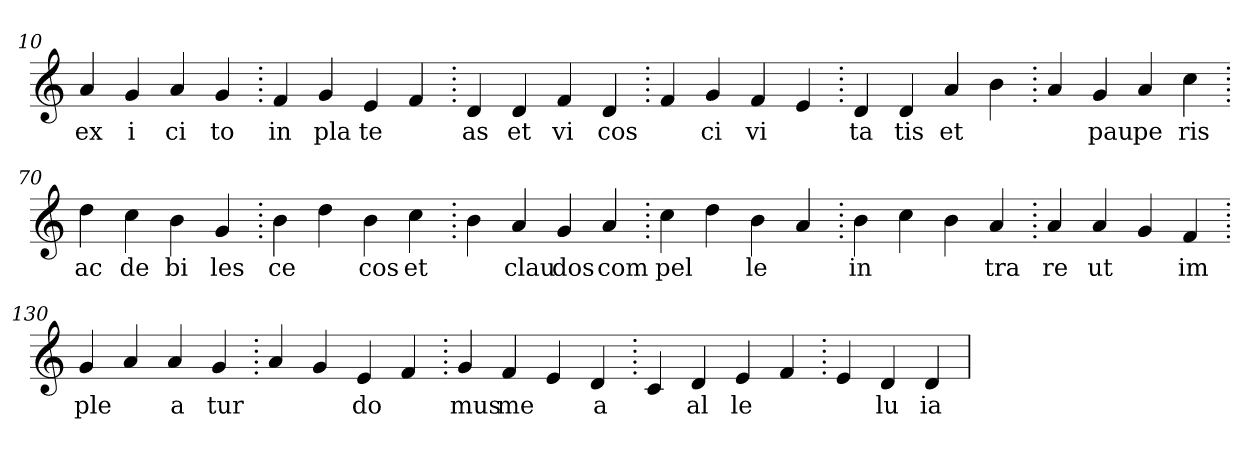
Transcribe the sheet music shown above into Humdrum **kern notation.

**kern	**text
*part1	*part1
*staff1	*staff1
*clefG2	*
=10.	=10.
4a	ex
4g	i
4a	ci
4g	to
=20.	=20.
4f	in
4g	pla
4e	te
4f	.
=30.	=30.
4d	as
4d	et
4f	vi
4d	cos
=40.	=40.
4f	.
4g	ci
4f	vi
4e	.
=50.	=50.
4d	ta
4d	tis
4a	et
4b	.
=60.	=60.
4a	.
4g	pau
4a	pe
4cc	ris
=70.	=70.
4dd	ac
4cc	de
4b	bi
4g	les
=80.	=80.
4b	ce
4dd	.
4b	cos
4cc	et
=90.	=90.
4b	.
4a	clau
4g	dos
4a	com
=100.	=100.
4cc	pel
4dd	.
4b	le
4a	.
=110.	=110.
4b	in
4cc	.
4b	.
4a	tra
=120.	=120.
4a	re
4a	ut
4g	.
4f	im
=130.	=130.
4g	ple
4a	.
4a	a
4g	tur
=140.	=140.
4a	.
4g	.
4e	do
4f	.
=150.	=150.
4g	mus
4f	me
4e	.
4d	a
=160.	=160.
4c	.
4d	al
4e	le
4f	.
=170.	=170.
4e	.
4d	lu
4d	ia
=	=
*-	*-
